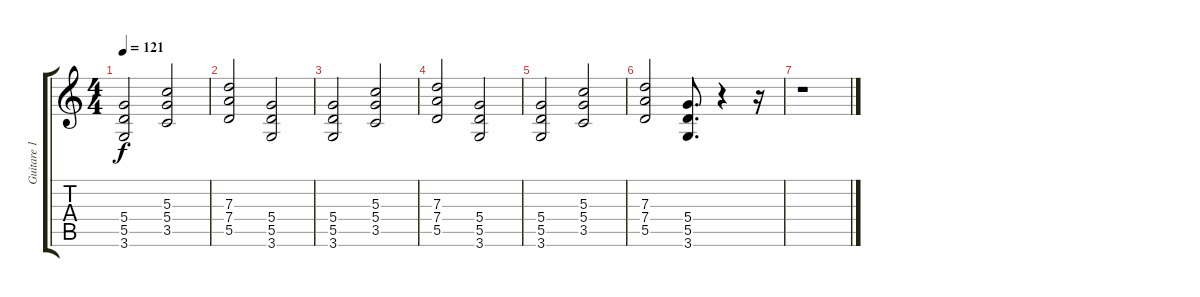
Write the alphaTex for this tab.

\track ("Guitare 1" "Guitare 1") {instrument overdrivenguitar}
\staff {score tabs}
\tuning (E4 B3 G3 D3 A2 E2) {hide}
\ts (4 4)
\tempo 121
\clef g2
\ks c
(5.4 5.5 3.6).2{dy f} (5.3 5.4 3.5).2 |
(7.3 7.4 5.5).2 (5.4 5.5 3.6).2 |
(5.4 5.5 3.6).2 (5.3 5.4 3.5).2 |
(7.3 7.4 5.5).2 (5.4 5.5 3.6).2 |
(5.4 5.5 3.6).2 (5.3 5.4 3.5).2 |
(7.3 7.4 5.5).2 (5.4 5.5 3.6).8{d} r.4 r.16 |
r.1
